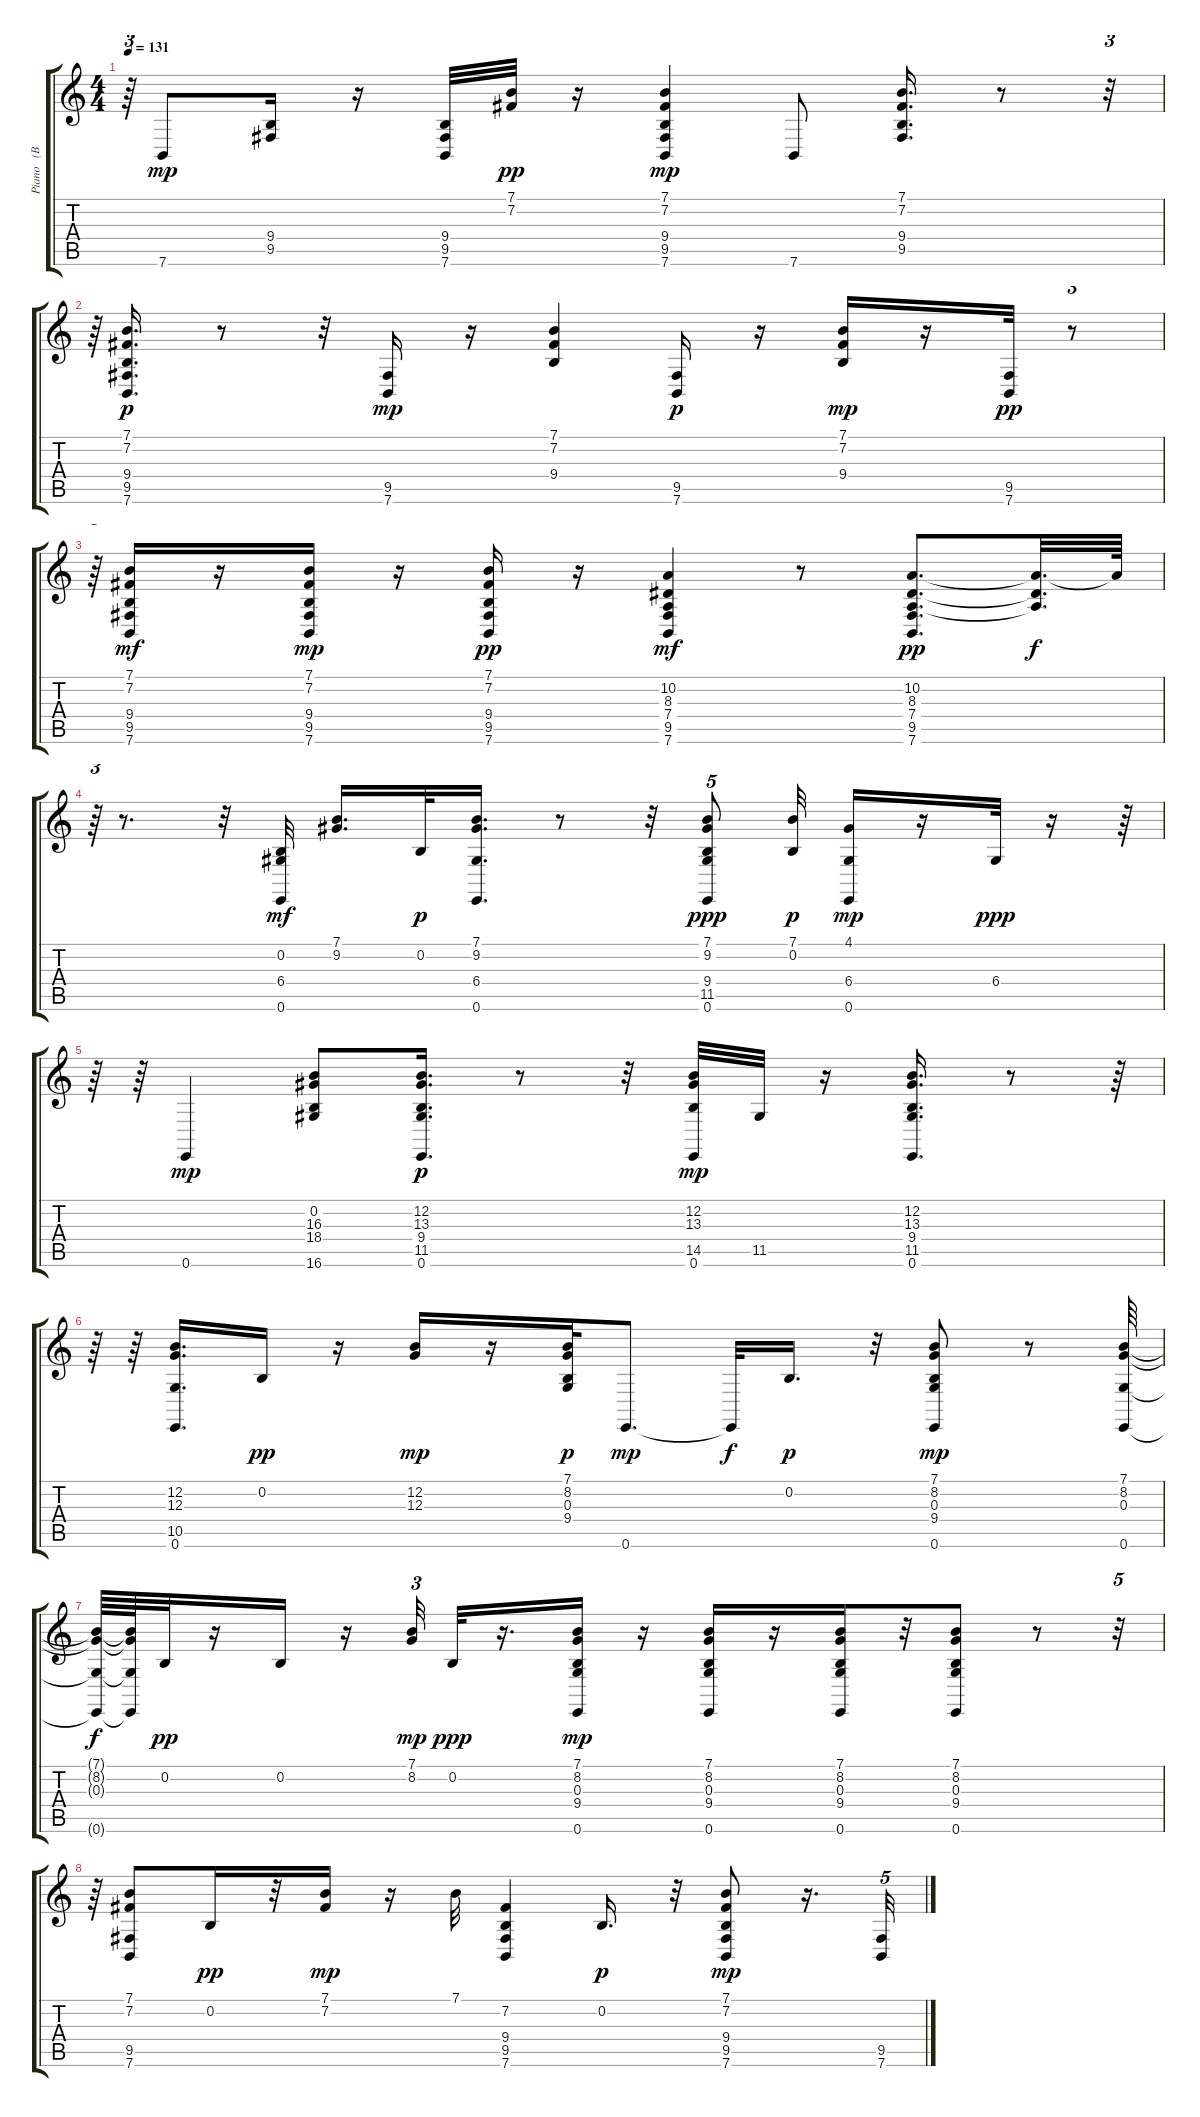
\track ("Piano   (BB)" "Piano   (B") {instrument acousticgrandpiano}
\staff {score tabs}
\tuning (E4 B3 G3 D3 A2 E2) {hide}
\ts (4 4)
\tempo 131
\clef g2
\ks c
r.64{tu (3 2) dy mp} 7.6.8 (9.4 9.5).16 r.16 (9.4 9.5 7.6).32 (7.1 7.2).32{dy pp} r.16 (7.1 7.2 9.4 9.5 7.6).4{dy mp} 7.6.8 (7.1 7.2 9.4 9.5).16{d} r.8 r.32{tu (3 2)} |
r.64{tu (3 2)} (7.1 7.2 9.4 9.5 7.6).16{d dy p} r.8 r.32 (9.5 7.6).16{dy mp} r.16 (7.1 7.2 9.4).4 (9.5 7.6).16{dy p} r.16 (7.1 7.2 9.4).16{dy mp} r.16 (9.5 7.6).32{dy pp} r.8{tu (3 2)} |
r.64{tu (3 2)} (7.1 7.2 9.4 9.5 7.6).16{dy mf} r.16 (7.1 7.2 9.4 9.5 7.6).16{dy mp} r.16 (7.1 7.2 9.4 9.5 7.6).16{dy pp} r.16 (10.2 8.3 7.4 9.5 7.6).4{dy mf} r.8 (10.2 8.3 7.4 9.5 7.6).8{d dy pp} (10.2{t} 8.3{t} 7.4{t}).32{d dy f} 10.2{t}.64 |
r.64{tu (3 2)} r.8{d} r.32 (0.2 6.4 0.6).32{dy mf} (7.1 9.2).16{d} 0.2.32{dy p} (7.1 9.2 6.4 0.6).16{d} r.8 r.32 (7.1 9.2 9.4 11.5 0.6).8{tu (5 4) dy ppp} (7.1 0.2).32{dy p} (4.1 6.4 0.6).16{dy mp} r.16 6.4.32{dy ppp} r.16 r.64 |
r.64 r.64 0.6.4{dy mp} (0.2 16.3 18.4 16.6).8 (12.2 13.3 9.4 11.5 0.6).16{d dy p} r.8 r.32 (12.2 13.3 14.5 0.6).32{dy mp} 11.5.32 r.16 (12.2 13.3 9.4 11.5 0.6).16{d} r.8 r.64 |
r.64 r.64 (12.2 12.3 10.5 0.6).16{d} 0.2.16{dy pp} r.16 (12.2 12.3).16{dy mp} r.16 (7.1 8.2 0.3 9.4).32{dy p} 0.6.8{d dy mp} 0.6{t}.32{dy f} 0.2.16{d dy p} r.32 (7.1 8.2 0.3 9.4 0.6).8{dy mp} r.8 (7.1 8.2 0.3 0.6).64 |
(7.1{t} 8.2{t} 0.3{t} 0.6{t}).64{dy f} (7.1{t} 8.2{t} 0.3{t} 0.6{t}).64 0.2.32{dy pp} r.16 0.2.16 r.16 (7.1 8.2).32{tu (3 2) dy mp} 0.2.32{dy ppp} r.16{d} (7.1 8.2 0.3 9.4 0.6).16{dy mp} r.16 (7.1 8.2 0.3 9.4 0.6).16 r.16 (7.1 8.2 0.3 9.4 0.6).16 r.32 (7.1 8.2 0.3 9.4 0.6).8 r.8 r.32{tu (5 4)} |
r.64 (7.1 7.2 9.5 7.6).8 0.2.16{dy pp} r.32 (7.1 7.2).16{dy mp} r.16 7.1.32 (7.2 9.4 9.5 7.6).4 0.2.16{d dy p} r.32 (7.1 7.2 9.4 9.5 7.6).8{dy mp} r.16{d} (9.5 7.6).32{tu (5 4)}
